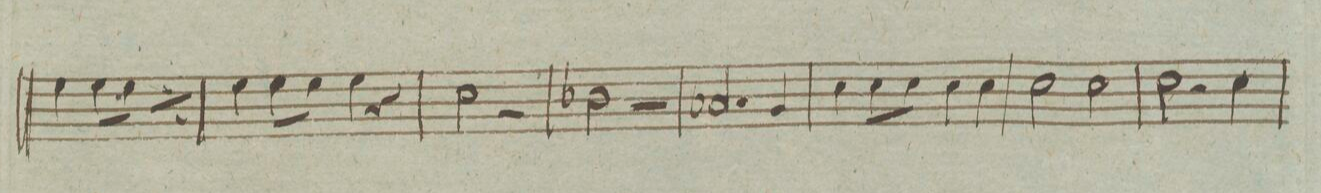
**kern	**dynam
*I"Cornu. Primo in F	*
*clefG2	*
*k[]	*
*met(c|)	*
*M2/2	*
4a\	.
8a\L	.
8a\J	.
*rep	*
4a\	.
8a\L	.
8a\J	.
*Xrep	*
=149	=149
4a\	.
8a\L	.
8a\J	.
4a\	.
4r	.
=150	=150
2f\	.
2r	.
=151	=151
2e-X\	.
2r	.
=152	=152
2.d-X/	.
4c/	.
=153	=153
4f\	.
8f\L	.
8f\J	.
4f\	.
4f\	.
=154	=154
2f\	.
2f\	.
=155	=155
2.f\	.
4f\	.
=156	=156
*-	*-
